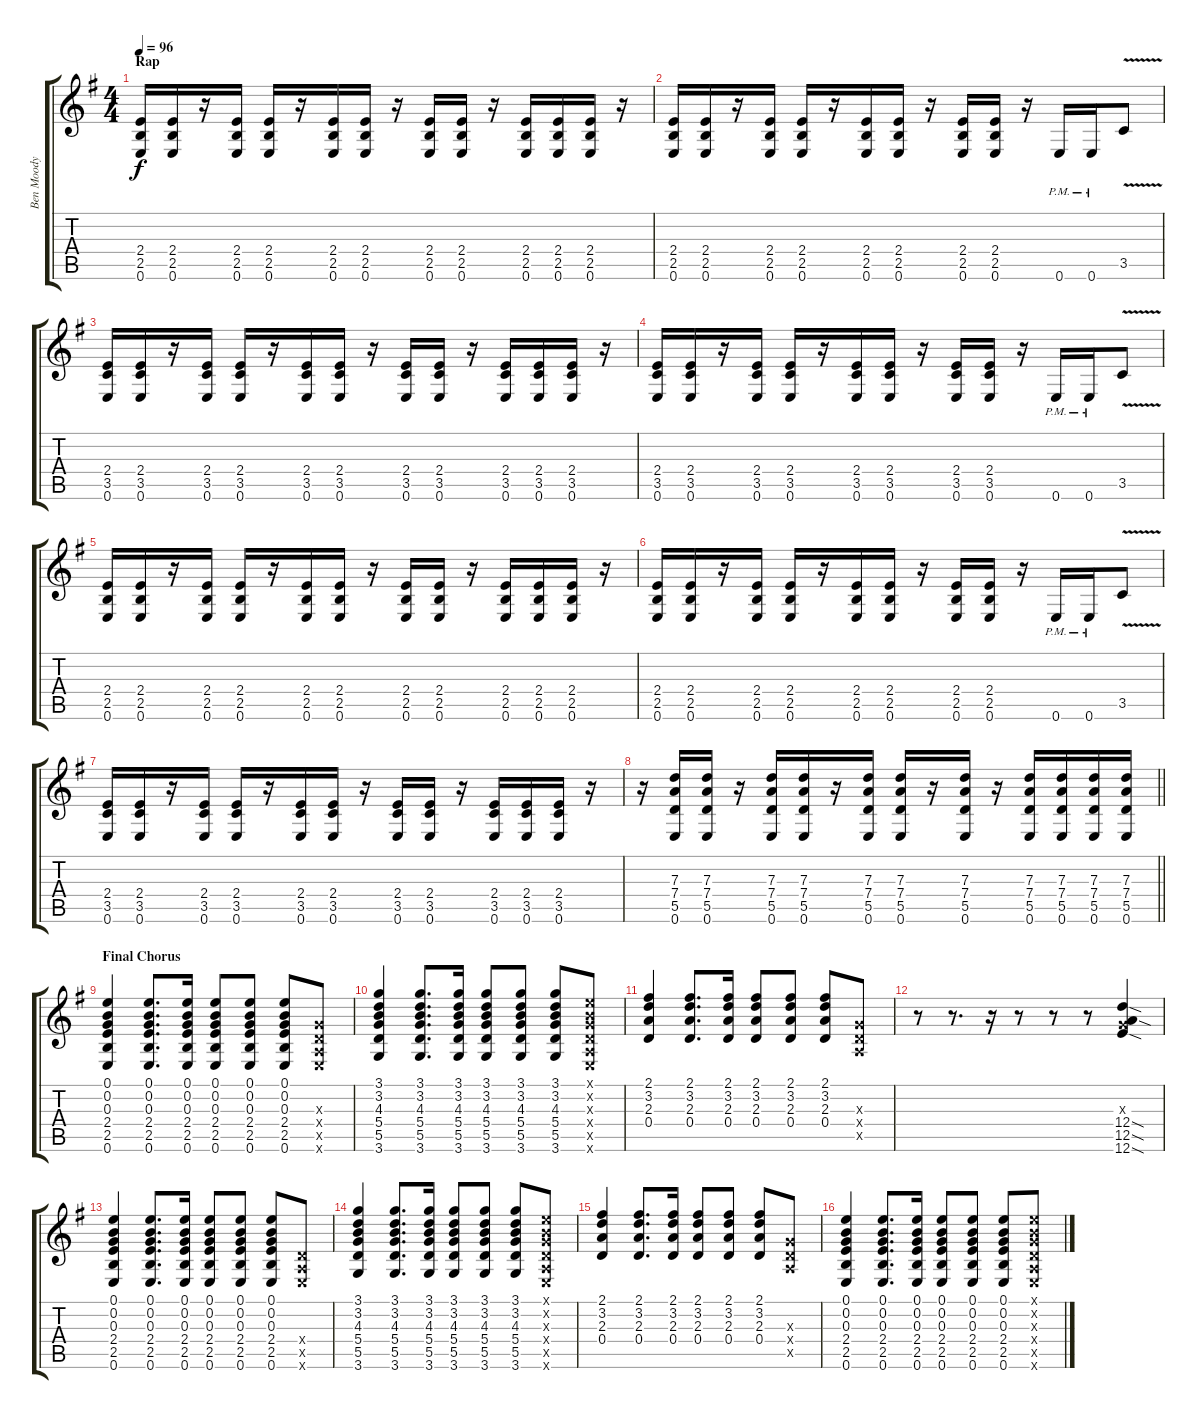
\track ("Ben Moody" "Ben Moody") {instrument overdrivenguitar}
\staff {score tabs}
\tuning (E4 B3 G3 D3 A2 E2) {hide}
\ts (4 4)
\section ("" "Rap")
\tempo 96
\clef g2
\ks g
(2.4 2.5 0.6).16{dy f} (2.4 2.5 0.6).16 r.16 (2.4 2.5 0.6).16 (2.4 2.5 0.6).16 r.16 (2.4 2.5 0.6).16 (2.4 2.5 0.6).16 r.16 (2.4 2.5 0.6).16 (2.4 2.5 0.6).16 r.16 (2.4 2.5 0.6).16 (2.4 2.5 0.6).16 (2.4 2.5 0.6).16 r.16 |
(2.4 2.5 0.6).16 (2.4 2.5 0.6).16 r.16 (2.4 2.5 0.6).16 (2.4 2.5 0.6).16 r.16 (2.4 2.5 0.6).16 (2.4 2.5 0.6).16 r.16 (2.4 2.5 0.6).16 (2.4 2.5 0.6).16 r.16 0.6{pm}.16 0.6{pm}.16 3.5{v}.8 |
(2.4 3.5 0.6).16 (2.4 3.5 0.6).16 r.16 (2.4 3.5 0.6).16 (2.4 3.5 0.6).16 r.16 (2.4 3.5 0.6).16 (2.4 3.5 0.6).16 r.16 (2.4 3.5 0.6).16 (2.4 3.5 0.6).16 r.16 (2.4 3.5 0.6).16 (2.4 3.5 0.6).16 (2.4 3.5 0.6).16 r.16 |
(2.4 3.5 0.6).16 (2.4 3.5 0.6).16 r.16 (2.4 3.5 0.6).16 (2.4 3.5 0.6).16 r.16 (2.4 3.5 0.6).16 (2.4 3.5 0.6).16 r.16 (2.4 3.5 0.6).16 (2.4 3.5 0.6).16 r.16 0.6{pm}.16 0.6{pm}.16 3.5{v}.8 |
(2.4 2.5 0.6).16 (2.4 2.5 0.6).16 r.16 (2.4 2.5 0.6).16 (2.4 2.5 0.6).16 r.16 (2.4 2.5 0.6).16 (2.4 2.5 0.6).16 r.16 (2.4 2.5 0.6).16 (2.4 2.5 0.6).16 r.16 (2.4 2.5 0.6).16 (2.4 2.5 0.6).16 (2.4 2.5 0.6).16 r.16 |
(2.4 2.5 0.6).16 (2.4 2.5 0.6).16 r.16 (2.4 2.5 0.6).16 (2.4 2.5 0.6).16 r.16 (2.4 2.5 0.6).16 (2.4 2.5 0.6).16 r.16 (2.4 2.5 0.6).16 (2.4 2.5 0.6).16 r.16 0.6{pm}.16 0.6{pm}.16 3.5{v}.8 |
(2.4 3.5 0.6).16 (2.4 3.5 0.6).16 r.16 (2.4 3.5 0.6).16 (2.4 3.5 0.6).16 r.16 (2.4 3.5 0.6).16 (2.4 3.5 0.6).16 r.16 (2.4 3.5 0.6).16 (2.4 3.5 0.6).16 r.16 (2.4 3.5 0.6).16 (2.4 3.5 0.6).16 (2.4 3.5 0.6).16 r.16 |
\barLineRight lightlight
r.16 (7.3 7.4 5.5 0.6).16 (7.3 7.4 5.5 0.6).16 r.16 (7.3 7.4 5.5 0.6).16 (7.3 7.4 5.5 0.6).16 r.16 (7.3 7.4 5.5 0.6).16 (7.3 7.4 5.5 0.6).16 r.16 (7.3 7.4 5.5 0.6).16 r.16 (7.3 7.4 5.5 0.6).16 (7.3 7.4 5.5 0.6).16 (7.3 7.4 5.5 0.6).16 (7.3 7.4 5.5 0.6).16 |
\section ("" "Final Chorus")
(0.1 0.2 0.3 2.4 2.5 0.6).4{volume 10} (0.1 0.2 0.3 2.4 2.5 0.6).8{d} (0.1 0.2 0.3 2.4 2.5 0.6).16 (0.1 0.2 0.3 2.4 2.5 0.6).8 (0.1 0.2 0.3 2.4 2.5 0.6).8 (0.1 0.2 0.3 2.4 2.5 0.6).8 (0.3{x} 0.4{x} 0.5{x} 0.6{x}).8 |
(3.1 3.2 4.3 5.4 5.5 3.6).4 (3.1 3.2 4.3 5.4 5.5 3.6).8{d} (3.1 3.2 4.3 5.4 5.5 3.6).16 (3.1 3.2 4.3 5.4 5.5 3.6).8 (3.1 3.2 4.3 5.4 5.5 3.6).8 (3.1 3.2 4.3 5.4 5.5 3.6).8 (0.1{x} 0.2{x} 0.3{x} 0.4{x} 0.5{x} 0.6{x}).8 |
(2.1 3.2 2.3 0.4).4 (2.1 3.2 2.3 0.4).8{d} (2.1 3.2 2.3 0.4).16 (2.1 3.2 2.3 0.4).8 (2.1 3.2 2.3 0.4).8 (2.1 3.2 2.3 0.4).8 (0.3{x} 0.4{x} 0.5{x}).8 |
r.8 r.8{d} r.16 r.8 r.8 r.8 (0.3{x} 12.4{sod} 12.5{sod} 12.6{sod}).4{volume 13} |
(0.1 0.2 0.3 2.4 2.5 0.6).4{volume 13} (0.1 0.2 0.3 2.4 2.5 0.6).8{d} (0.1 0.2 0.3 2.4 2.5 0.6).16 (0.1 0.2 0.3 2.4 2.5 0.6).8 (0.1 0.2 0.3 2.4 2.5 0.6).8 (0.1 0.2 0.3 2.4 2.5 0.6).8 (0.4{x} 0.5{x} 0.6{x}).8 |
(3.1 3.2 4.3 5.4 5.5 3.6).4 (3.1 3.2 4.3 5.4 5.5 3.6).8{d} (3.1 3.2 4.3 5.4 5.5 3.6).16 (3.1 3.2 4.3 5.4 5.5 3.6).8 (3.1 3.2 4.3 5.4 5.5 3.6).8 (3.1 3.2 4.3 5.4 5.5 3.6).8 (0.1{x} 0.2{x} 0.3{x} 0.4{x} 0.5{x} 0.6{x}).8 |
(2.1 3.2 2.3 0.4).4 (2.1 3.2 2.3 0.4).8{d} (2.1 3.2 2.3 0.4).16 (2.1 3.2 2.3 0.4).8 (2.1 3.2 2.3 0.4).8 (2.1 3.2 2.3 0.4).8 (0.3{x} 0.4{x} 0.5{x}).8 |
(0.1 0.2 0.3 2.4 2.5 0.6).4 (0.1 0.2 0.3 2.4 2.5 0.6).8{d} (0.1 0.2 0.3 2.4 2.5 0.6).16 (0.1 0.2 0.3 2.4 2.5 0.6).8 (0.1 0.2 0.3 2.4 2.5 0.6).8 (0.1 0.2 0.3 2.4 2.5 0.6).8 (0.1{x} 0.2{x} 0.3{x} 0.4{x} 0.5{x} 0.6{x}).8
